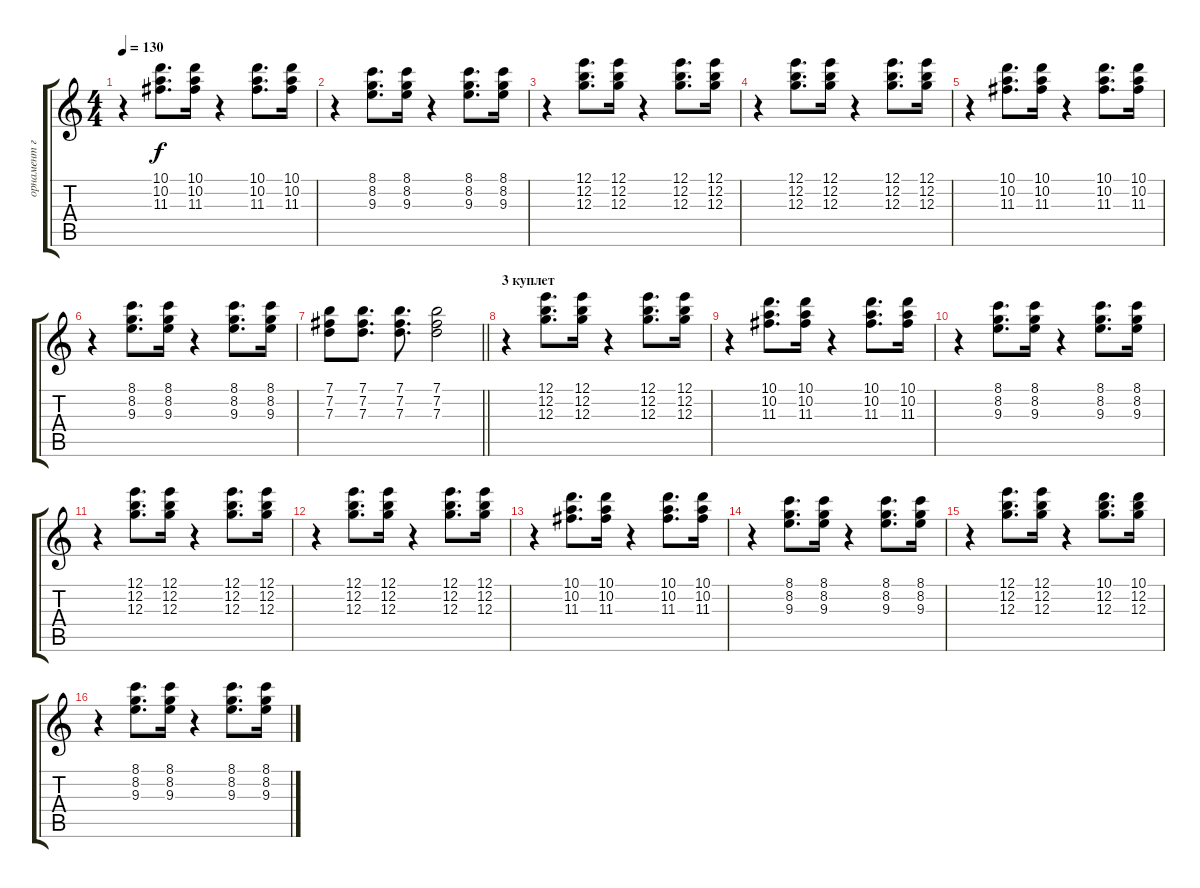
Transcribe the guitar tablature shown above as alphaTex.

\track ("орнамент гитара 2" "орнамент г") {instrument electricguitarmuted}
\staff {score tabs}
\tuning (E4 B3 G3 D3 A2 E2) {hide}
\ts (4 4)
\tempo 130
\clef g2
\ks c
r.4{dy f} (10.1 10.2 11.3).8{d} (10.1 10.2 11.3).16 r.4 (10.1 10.2 11.3).8{d} (10.1 10.2 11.3).16 |
r.4 (8.1 8.2 9.3).8{d} (8.1 8.2 9.3).16 r.4 (8.1 8.2 9.3).8{d} (8.1 8.2 9.3).16 |
r.4 (12.1 12.2 12.3).8{d} (12.1 12.2 12.3).16 r.4 (12.1 12.2 12.3).8{d} (12.1 12.2 12.3).16 |
r.4 (12.1 12.2 12.3).8{d} (12.1 12.2 12.3).16 r.4 (12.1 12.2 12.3).8{d} (12.1 12.2 12.3).16 |
r.4 (10.1 10.2 11.3).8{d} (10.1 10.2 11.3).16 r.4 (10.1 10.2 11.3).8{d} (10.1 10.2 11.3).16 |
r.4 (8.1 8.2 9.3).8{d} (8.1 8.2 9.3).16 r.4 (8.1 8.2 9.3).8{d} (8.1 8.2 9.3).16 |
\barLineRight lightlight
(7.1 7.2 7.3).8 (7.1 7.2 7.3).8{d} (7.1 7.2 7.3).8{d} (7.1 7.2 7.3).2 |
\section ("" "3 куплет")
r.4 (12.1 12.2 12.3).8{d} (12.1 12.2 12.3).16 r.4 (12.1 12.2 12.3).8{d} (12.1 12.2 12.3).16 |
r.4 (10.1 10.2 11.3).8{d} (10.1 10.2 11.3).16 r.4 (10.1 10.2 11.3).8{d} (10.1 10.2 11.3).16 |
r.4 (8.1 8.2 9.3).8{d} (8.1 8.2 9.3).16 r.4 (8.1 8.2 9.3).8{d} (8.1 8.2 9.3).16 |
r.4 (12.1 12.2 12.3).8{d} (12.1 12.2 12.3).16 r.4 (12.1 12.2 12.3).8{d} (12.1 12.2 12.3).16 |
r.4 (12.1 12.2 12.3).8{d} (12.1 12.2 12.3).16 r.4 (12.1 12.2 12.3).8{d} (12.1 12.2 12.3).16 |
r.4 (10.1 10.2 11.3).8{d} (10.1 10.2 11.3).16 r.4 (10.1 10.2 11.3).8{d} (10.1 10.2 11.3).16 |
r.4 (8.1 8.2 9.3).8{d} (8.1 8.2 9.3).16 r.4 (8.1 8.2 9.3).8{d} (8.1 8.2 9.3).16 |
r.4 (12.1 12.2 12.3).8{d} (12.1 12.2 12.3).16 r.4 (10.1 12.2 12.3).8{d} (10.1 12.2 12.3).16 |
r.4 (8.1 8.2 9.3).8{d} (8.1 8.2 9.3).16 r.4 (8.1 8.2 9.3).8{d} (8.1 8.2 9.3).16
